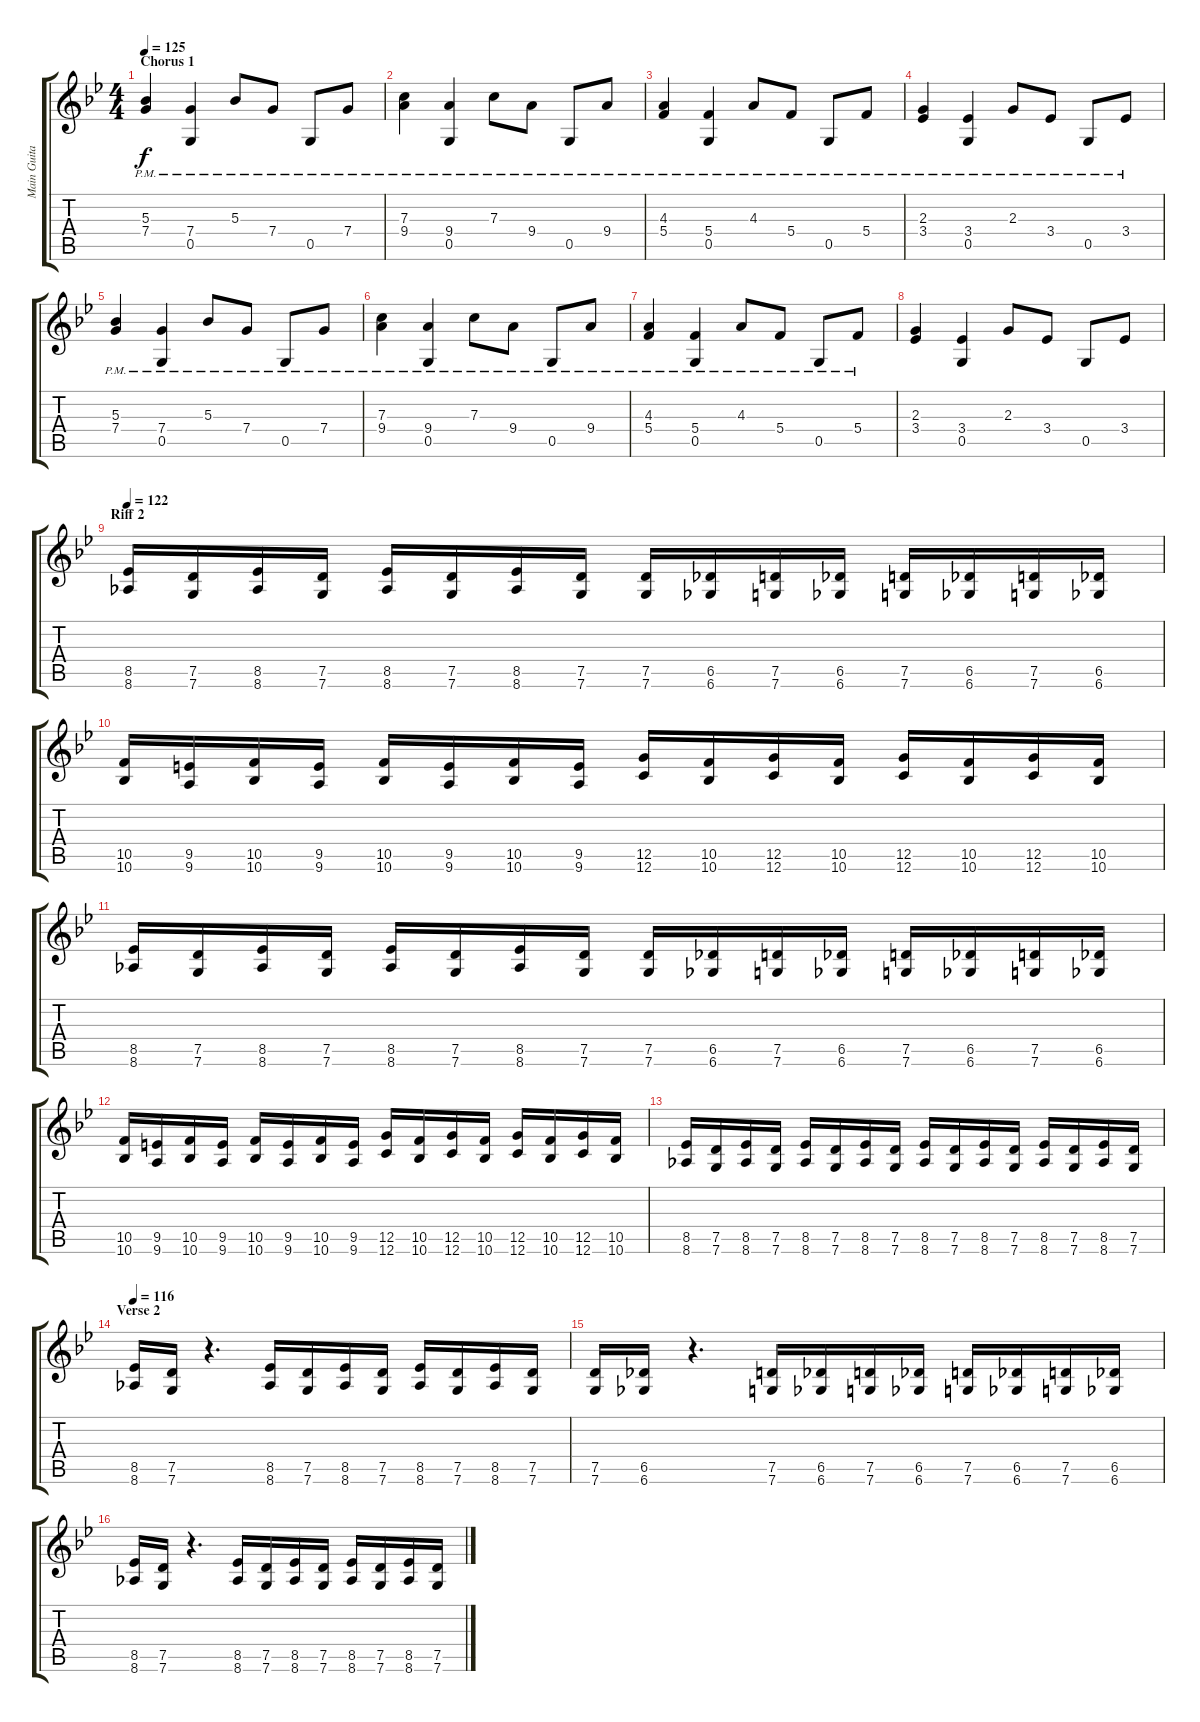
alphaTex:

\track ("Main Guitar" "Main Guita") {instrument overdrivenguitar}
\staff {score tabs}
\tuning (D4 A3 F3 C3 G2 C2) {hide}
\ts (4 4)
\section ("" "Chorus 1")
\tempo 125
\clef g2
\ks gminor
(5.3{pm} 7.4{pm}).4{dy f} (7.4{pm} 0.5{pm}).4 5.3{pm}.8 7.4{pm}.8 0.5{pm}.8 7.4{pm}.8 |
(7.3{pm} 9.4{pm}).4 (9.4{pm} 0.5{pm}).4 7.3{pm}.8 9.4{pm}.8 0.5{pm}.8 9.4{pm}.8 |
(4.3{pm} 5.4{pm}).4 (5.4{pm} 0.5{pm}).4 4.3{pm}.8 5.4{pm}.8 0.5{pm}.8 5.4{pm}.8 |
(2.3{pm} 3.4{pm}).4 (3.4{pm} 0.5{pm}).4 2.3{pm}.8 3.4{pm}.8 0.5{pm}.8 3.4{pm}.8 |
(5.3{pm} 7.4{pm}).4 (7.4{pm} 0.5{pm}).4 5.3{pm}.8 7.4{pm}.8 0.5{pm}.8 7.4{pm}.8 |
(7.3{pm} 9.4{pm}).4 (9.4{pm} 0.5{pm}).4 7.3{pm}.8 9.4{pm}.8 0.5{pm}.8 9.4{pm}.8 |
(4.3{pm} 5.4{pm}).4 (5.4{pm} 0.5{pm}).4 4.3{pm}.8 5.4{pm}.8 0.5{pm}.8 5.4{pm}.8 |
(2.3 3.4).4 (3.4 0.5).4 2.3.8 3.4.8 0.5.8 3.4.8 |
\section ("" "Riff 2")
\tempo 122
(8.5 8.6).16 (7.5 7.6).16 (8.5 8.6).16 (7.5 7.6).16 (8.5 8.6).16 (7.5 7.6).16 (8.5 8.6).16 (7.5 7.6).16 (7.5 7.6).16 (6.5 6.6).16 (7.5 7.6).16 (6.5 6.6).16 (7.5 7.6).16 (6.5 6.6).16 (7.5 7.6).16 (6.5 6.6).16 |
(10.5 10.6).16 (9.5 9.6).16 (10.5 10.6).16 (9.5 9.6).16 (10.5 10.6).16 (9.5 9.6).16 (10.5 10.6).16 (9.5 9.6).16 (12.5 12.6).16 (10.5 10.6).16 (12.5 12.6).16 (10.5 10.6).16 (12.5 12.6).16 (10.5 10.6).16 (12.5 12.6).16 (10.5 10.6).16 |
(8.5 8.6).16 (7.5 7.6).16 (8.5 8.6).16 (7.5 7.6).16 (8.5 8.6).16 (7.5 7.6).16 (8.5 8.6).16 (7.5 7.6).16 (7.5 7.6).16 (6.5 6.6).16 (7.5 7.6).16 (6.5 6.6).16 (7.5 7.6).16 (6.5 6.6).16 (7.5 7.6).16 (6.5 6.6).16 |
(10.5 10.6).16 (9.5 9.6).16 (10.5 10.6).16 (9.5 9.6).16 (10.5 10.6).16 (9.5 9.6).16 (10.5 10.6).16 (9.5 9.6).16 (12.5 12.6).16 (10.5 10.6).16 (12.5 12.6).16 (10.5 10.6).16 (12.5 12.6).16 (10.5 10.6).16 (12.5 12.6).16 (10.5 10.6).16 |
(8.5 8.6).16 (7.5 7.6).16 (8.5 8.6).16 (7.5 7.6).16 (8.5 8.6).16 (7.5 7.6).16 (8.5 8.6).16 (7.5 7.6).16 (8.5 8.6).16 (7.5 7.6).16 (8.5 8.6).16 (7.5 7.6).16 (8.5 8.6).16 (7.5 7.6).16 (8.5 8.6).16 (7.5 7.6).16 |
\section ("" "Verse 2")
\tempo 116
(8.5 8.6).16 (7.5 7.6).16 r.4{d} (8.5 8.6).16 (7.5 7.6).16 (8.5 8.6).16 (7.5 7.6).16 (8.5 8.6).16 (7.5 7.6).16 (8.5 8.6).16 (7.5 7.6).16 |
(7.5 7.6).16 (6.5 6.6).16 r.4{d} (7.5 7.6).16 (6.5 6.6).16 (7.5 7.6).16 (6.5 6.6).16 (7.5 7.6).16 (6.5 6.6).16 (7.5 7.6).16 (6.5 6.6).16 |
(8.5 8.6).16 (7.5 7.6).16 r.4{d} (8.5 8.6).16 (7.5 7.6).16 (8.5 8.6).16 (7.5 7.6).16 (8.5 8.6).16 (7.5 7.6).16 (8.5 8.6).16 (7.5 7.6).16
